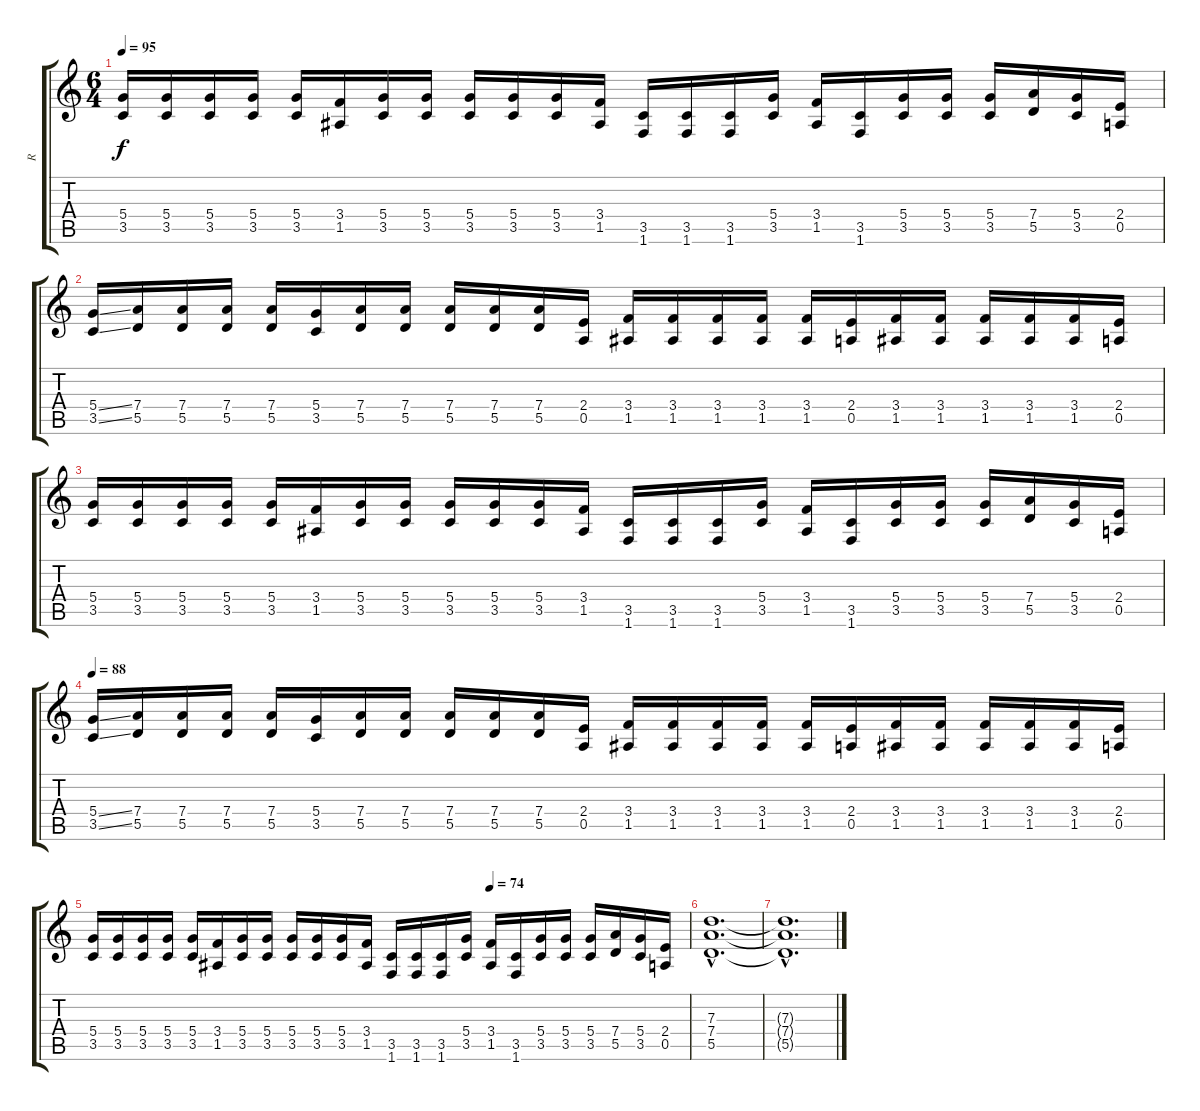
\track ("R" "R") {instrument distortionguitar}
\staff {score tabs}
\tuning (E4 B3 G3 D3 A2 E2) {hide}
\ts (6 4)
\tempo 95
\clef g2
\ks c
(5.4 3.5).16{dy f} (5.4 3.5).16 (5.4 3.5).16 (5.4 3.5).16 (5.4 3.5).16 (3.4 1.5).16 (5.4 3.5).16 (5.4 3.5).16 (5.4 3.5).16 (5.4 3.5).16 (5.4 3.5).16 (3.4 1.5).16 (3.5 1.6).16 (3.5 1.6).16 (3.5 1.6).16 (5.4 3.5).16 (3.4 1.5).16 (3.5 1.6).16 (5.4 3.5).16 (5.4 3.5).16 (5.4 3.5).16 (7.4 5.5).16 (5.4 3.5).16 (2.4 0.5).16 |
(5.4{ss} 3.5{ss}).16 (7.4 5.5).16 (7.4 5.5).16 (7.4 5.5).16 (7.4 5.5).16 (5.4 3.5).16 (7.4 5.5).16 (7.4 5.5).16 (7.4 5.5).16 (7.4 5.5).16 (7.4 5.5).16 (2.4 0.5).16 (3.4 1.5).16 (3.4 1.5).16 (3.4 1.5).16 (3.4 1.5).16 (3.4 1.5).16 (2.4 0.5).16 (3.4 1.5).16 (3.4 1.5).16 (3.4 1.5).16 (3.4 1.5).16 (3.4 1.5).16 (2.4 0.5).16 |
(5.4 3.5).16 (5.4 3.5).16 (5.4 3.5).16 (5.4 3.5).16 (5.4 3.5).16 (3.4 1.5).16 (5.4 3.5).16 (5.4 3.5).16 (5.4 3.5).16 (5.4 3.5).16 (5.4 3.5).16 (3.4 1.5).16 (3.5 1.6).16 (3.5 1.6).16 (3.5 1.6).16 (5.4 3.5).16 (3.4 1.5).16 (3.5 1.6).16 (5.4 3.5).16 (5.4 3.5).16 (5.4 3.5).16 (7.4 5.5).16 (5.4 3.5).16 (2.4 0.5).16 |
\tempo 88
(5.4{ss} 3.5{ss}).16 (7.4 5.5).16 (7.4 5.5).16 (7.4 5.5).16 (7.4 5.5).16 (5.4 3.5).16 (7.4 5.5).16 (7.4 5.5).16 (7.4 5.5).16 (7.4 5.5).16 (7.4 5.5).16 (2.4 0.5).16 (3.4 1.5).16 (3.4 1.5).16 (3.4 1.5).16 (3.4 1.5).16 (3.4 1.5).16 (2.4 0.5).16 (3.4 1.5).16 (3.4 1.5).16 (3.4 1.5).16 (3.4 1.5).16 (3.4 1.5).16 (2.4 0.5).16 |
\tempo (74 0.6666666666666666)
(5.4 3.5).16 (5.4 3.5).16 (5.4 3.5).16 (5.4 3.5).16 (5.4 3.5).16 (3.4 1.5).16 (5.4 3.5).16 (5.4 3.5).16 (5.4 3.5).16 (5.4 3.5).16 (5.4 3.5).16 (3.4 1.5).16 (3.5 1.6).16 (3.5 1.6).16 (3.5 1.6).16 (5.4 3.5).16 (3.4 1.5).16 (3.5 1.6).16 (5.4 3.5).16 (5.4 3.5).16 (5.4 3.5).16 (7.4 5.5).16 (5.4 3.5).16 (2.4 0.5).16 |
(7.3{hac} 7.4{hac} 5.5{hac}).1{d volume 8} |
(7.3{hac t} 7.4{hac t} 5.5{hac t}).1{d volume 0}
